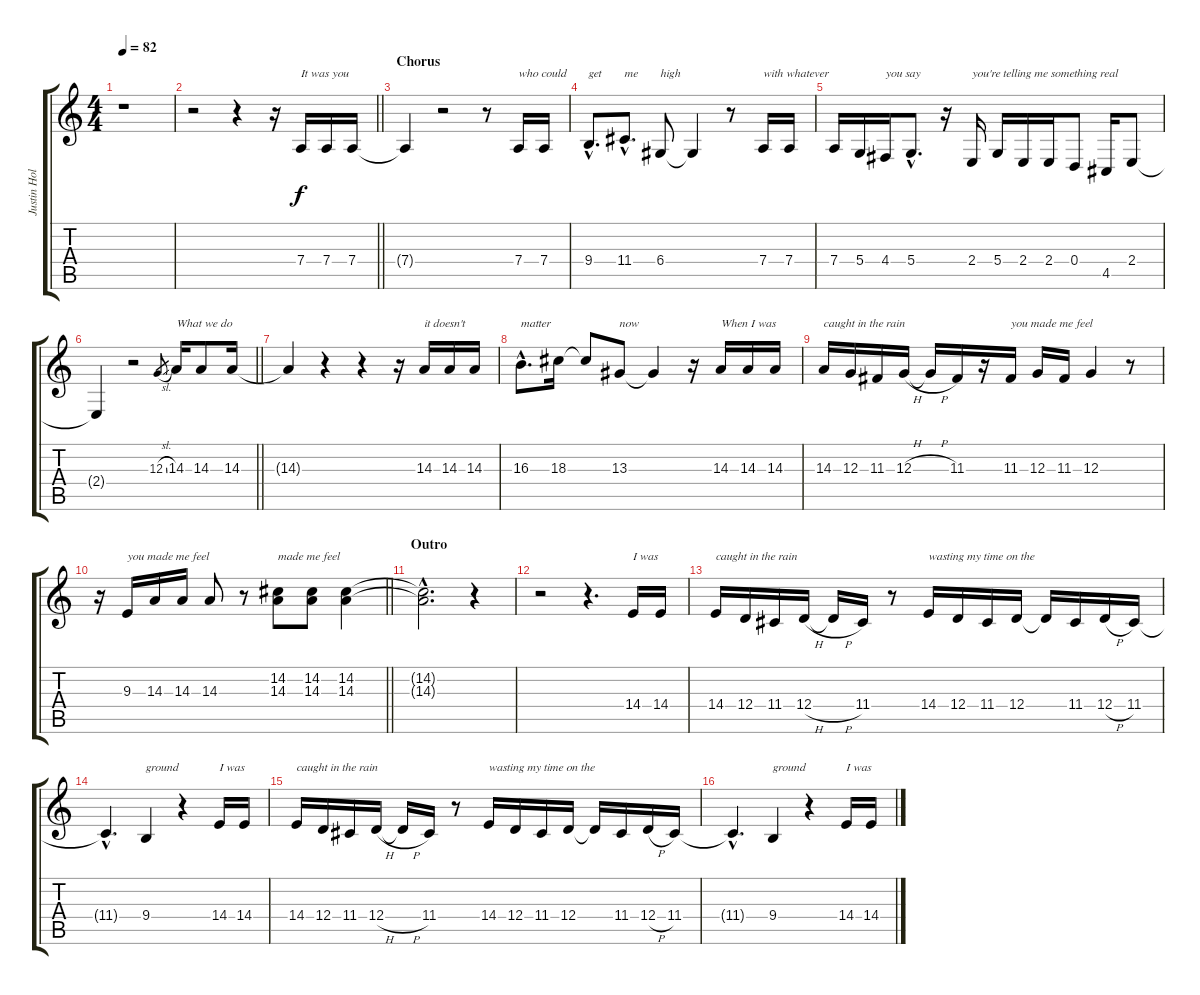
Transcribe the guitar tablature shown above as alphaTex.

\track ("Justin Holman (Backing Vocals)" "Justin Hol") {instrument harmonica}
\staff {score tabs}
\tuning (E4 B3 G3 D3 A2 D2) {hide}
\ts (4 4)
\tempo 82
\clef g2
\ks c
r.1{dy f} |
\barLineRight lightlight
r.2 r.4 r.16 7.4.16{txt "It was you"} 7.4.16 7.4.16 |
\section ("" "Chorus")
7.4{t}.4 r.2 r.8 7.4.16{txt "who could"} 7.4.16 |
9.4{hac}.8{d txt "get"} 11.4{hac}.8{d txt "me"} 6.4.8{txt "high"} 6.4{t}.4 r.8 7.4.16{txt "with whatever"} 7.4.16 |
7.4.16 5.4.16 4.4.16{txt "you say"} 5.4{hac}.8{d} r.16 2.4.16{txt "you're telling me something real"} 5.4.16 2.4.16 2.4.16 0.4.8 4.5.16 2.4.8 |
\barLineRight lightlight
2.4{t}.4 r.2 12.3{sl}.8{gr} 14.3.16{txt "What we do"} 14.3.8 14.3.16 |
14.3{t}.4 r.4 r.4 r.16 14.3.16{txt "it doesn't"} 14.3.16 14.3.16 |
16.3{hac}.8{d txt "matter"} 18.3.16 18.3{t}.8 13.3.8{txt "now"} 13.3{t}.4 r.16 14.3.16{txt "When I was"} 14.3.16 14.3.16 |
14.3.16{txt "caught in the rain"} 12.3.16 11.3.16 12.3{h}.16 12.3{h t}.16 11.3.16 r.16 11.3.16{txt "you made me feel"} 12.3.16 11.3.16 12.3.4 r.8 |
\barLineRight lightlight
r.16 9.3.16{txt "you made me feel"} 14.3.16 14.3.16 14.3.8 r.8 (14.2 14.3).8{txt "made me feel"} (14.2 14.3).8 (14.2 14.3).4 |
\section ("" "Outro")
(14.2{hac t} 14.3{hac t}).2{d} r.4 |
r.2 r.4{d} 14.4.16{txt "I was"} 14.4.16 |
14.4.16{txt "caught in the rain"} 12.4.16 11.4.16 12.4{h}.16 12.4{h t}.16 11.4.16 r.8 14.4.16{txt "wasting my time on the"} 12.4.16 11.4.16 12.4.16 12.4{t}.16 11.4.16 12.4{h}.16 11.4.16 |
11.4{hac t}.4{d} 9.4.4{txt "ground"} r.4 14.4.16{txt "I was"} 14.4.16 |
14.4.16{txt "caught in the rain"} 12.4.16 11.4.16 12.4{h}.16 12.4{h t}.16 11.4.16 r.8 14.4.16{txt "wasting my time on the"} 12.4.16 11.4.16 12.4.16 12.4{t}.16 11.4.16 12.4{h}.16 11.4.16 |
11.4{hac t}.4{d} 9.4.4{txt "ground"} r.4 14.4.16{txt "I was"} 14.4.16
